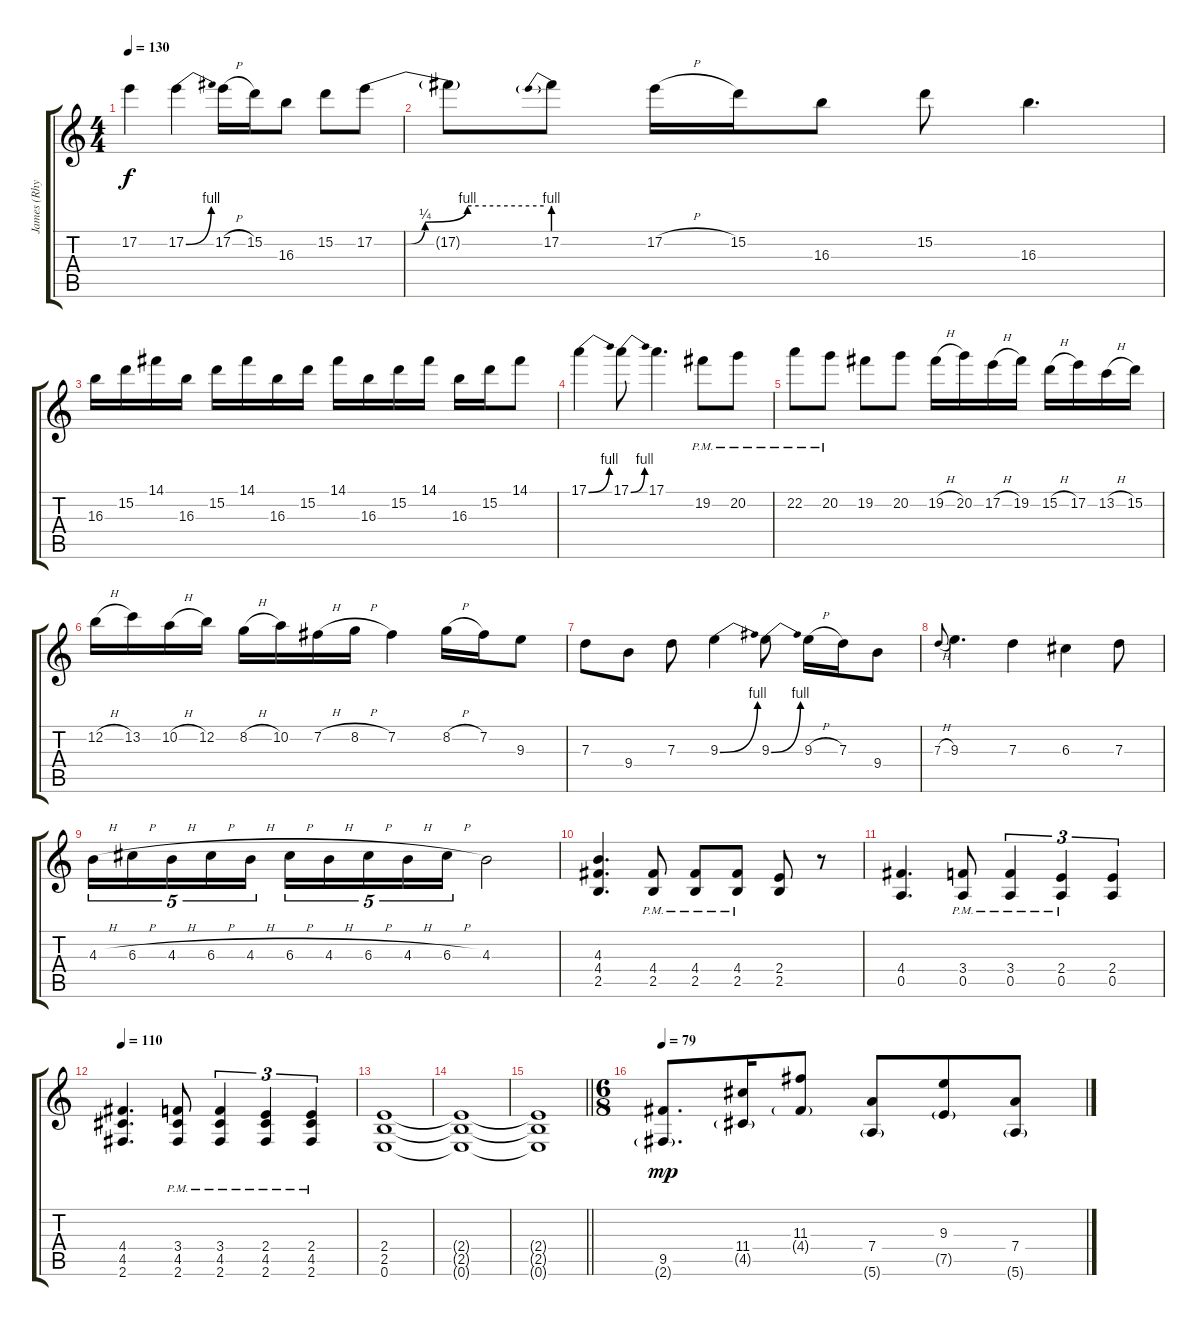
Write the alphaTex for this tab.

\track ("James (Rhythm Guitar)" "James (Rhy") {instrument distortionguitar}
\staff {score tabs}
\tuning (E4 B3 G3 D3 A2 E2) {hide}
\ts (4 4)
\tempo 130
\clef g2
\ks c
17.2{t}.4{dy f} 17.2{be (bend 0 0 60 4)}.4 17.2{h}.16 15.2.16 16.3.8 15.2.8 17.2{be (custom 0 0 11 0 18 1 33 4 37 4 60 4)}.8 |
17.2{t}.8 17.2{be (prebend 0 4 60 4)}.8 17.2{h}.16 15.2.16 16.3.8 15.2.8 16.3.4{d} |
16.3.16 15.2.16 14.1.16 16.3.16 15.2.16 14.1.16 16.3.16 15.2.16 14.1.16 16.3.16 15.2.16 14.1.16 16.3.16 15.2.16 14.1.8 |
17.1{be (bend 0 0 60 4)}.4 17.1{be (bend 0 0 60 4)}.8 17.1.4{d} 19.2{pm}.8 20.2{pm}.8 |
22.2{pm}.8 20.2{pm}.8 19.2.8 20.2.8 19.2{h}.16 20.2.16 17.2{h}.16 19.2.16 15.2{h}.16 17.2.16 13.2{h}.16 15.2.16 |
12.2{h}.16 13.2.16 10.2{h}.16 12.2.16 8.2{h}.16 10.2.16 7.2{h}.16 8.2{h}.16 7.2.4 8.2{h}.16 7.2.16 9.3.8 |
7.3.8 9.4.8 7.3.8 9.3{be (bend 0 0 60 4)}.4 9.3{be (bend 0 0 60 4)}.8 9.3{h}.16 7.3.16 9.4.8 |
7.3{h}.8{gr onbeat} 9.3.4{d} 7.3.4 6.3.4 7.3.8 |
4.3{h}.16{tu (5 4)} 6.3{h}.16{tu (5 4)} 4.3{h}.16{tu (5 4)} 6.3{h}.16{tu (5 4)} 4.3{h}.16{tu (5 4)} 6.3{h}.16{tu (5 4)} 4.3{h}.16{tu (5 4)} 6.3{h}.16{tu (5 4)} 4.3{h}.16{tu (5 4)} 6.3{h}.16{tu (5 4)} 4.3.2 |
(4.3 4.4 2.5).4{d} (4.4{pm} 2.5{pm}).8 (4.4{pm} 2.5{pm}).8 (4.4{pm} 2.5{pm}).8 (2.4 2.5).8 r.8 |
(4.4 0.5).4{d} (3.4{pm} 0.5{pm}).8 (3.4{pm} 0.5{pm}).4{tu (3 2)} (2.4{pm} 0.5{pm}).4{tu (3 2)} (2.4 0.5).4{tu (3 2)} |
\tempo 110
(4.4 4.5 2.6).4{d} (3.4{pm} 4.5{pm} 2.6{pm}).8 (3.4{pm} 4.5{pm} 2.6{pm}).4{tu (3 2)} (2.4{pm} 4.5{pm} 2.6{pm}).4{tu (3 2)} (2.4{pm} 4.5{pm} 2.6{pm}).4{tu (3 2)} |
(2.4 2.5 0.6).1{volume 3} |
(2.4{t} 2.5{t} 0.6{t}).1 |
\barLineRight lightlight
(2.4{t} 2.5{t} 0.6{t}).1 |
\ts (6 8)
\tempo 79
(9.5 2.6{g}).8{d dy mp volume 0} (11.4 4.5{g}).16 (11.3 4.4{g}).8 (7.4 5.6{g}).8 (9.3 7.5{g}).8 (7.4 5.6{g}).8
